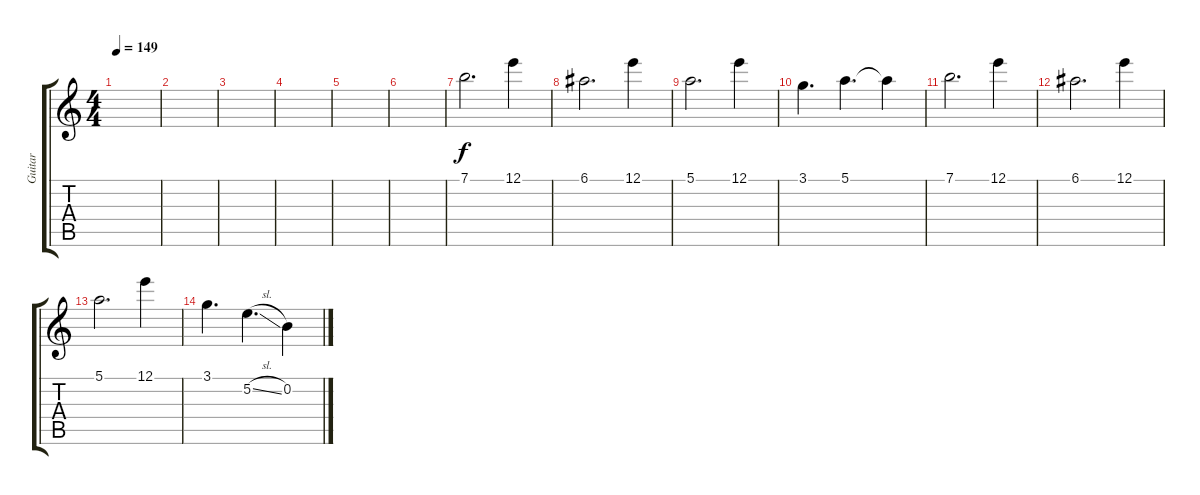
\track ("Guitar" "Guitar") {instrument electricguitarclean}
\staff {score tabs}
\tuning (E4 B3 G3 D3 A2 E2) {hide}
\ts (4 4)
\tempo 149
\clef g2
\ks c
|
|
|
|
|
|
7.1.2{d volume 11 instrument distortionguitar} 12.1.4 |
6.1.2{d} 12.1.4 |
5.1.2{d} 12.1.4 |
3.1.4{d} 5.1.4{d} 5.1{t}.4 |
7.1.2{d} 12.1.4 |
6.1.2{d} 12.1.4 |
5.1.2{d} 12.1.4 |
3.1.4{d} 5.2{sl}.4{d} 0.2.4
